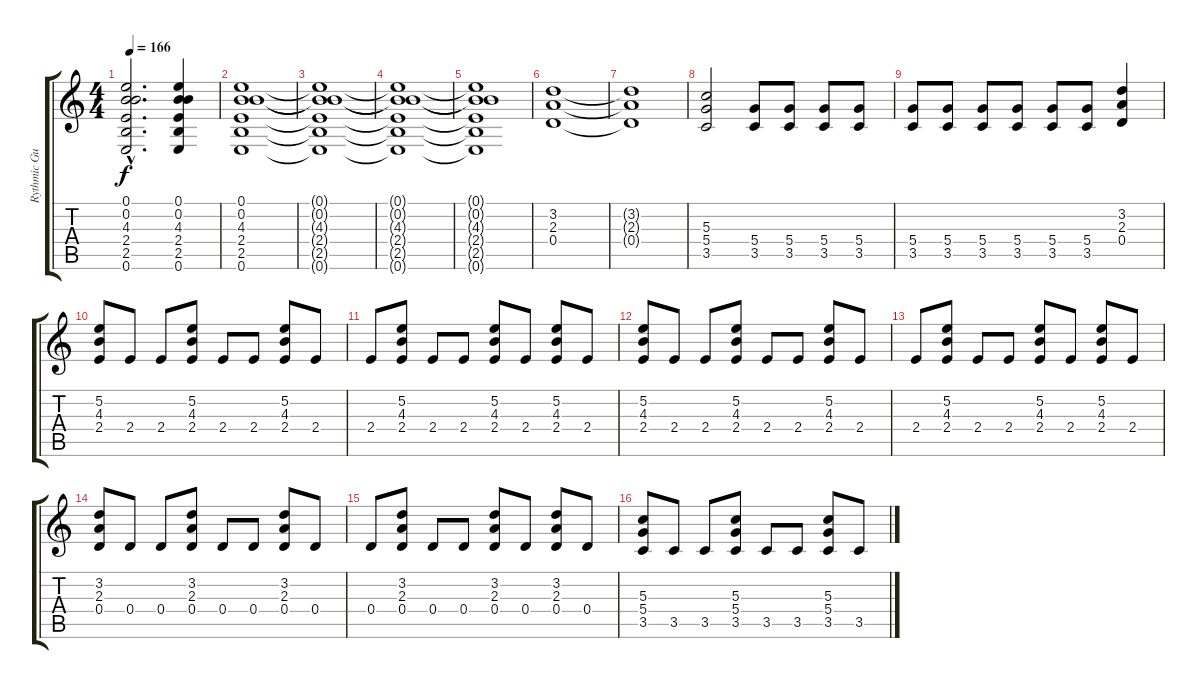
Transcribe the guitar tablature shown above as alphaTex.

\track ("Rythmic Guitar" "Rythmic Gu") {instrument distortionguitar}
\staff {score tabs}
\tuning (E4 B3 G3 D3 A2 E2) {hide}
\ts (4 4)
\tempo 166
\clef g2
\ks c
(0.1{hac t} 0.2{hac t} 4.3{hac t} 2.4{hac t} 2.5{hac t} 0.6{hac t}).2{d dy f} (0.1 0.2 4.3 2.4 2.5 0.6).4 |
(0.1 0.2 4.3 2.4 2.5 0.6).1 |
(0.1{t} 0.2{t} 4.3{t} 2.4{t} 2.5{t} 0.6{t}).1 |
(0.1{t} 0.2{t} 4.3{t} 2.4{t} 2.5{t} 0.6{t}).1 |
(0.1{t} 0.2{t} 4.3{t} 2.4{t} 2.5{t} 0.6{t}).1 |
(3.2 2.3 0.4).1 |
(3.2{t} 2.3{t} 0.4{t}).1 |
(5.3 5.4 3.5).2 (5.4 3.5).8 (5.4 3.5).8 (5.4 3.5).8 (5.4 3.5).8 |
(5.4 3.5).8 (5.4 3.5).8 (5.4 3.5).8 (5.4 3.5).8 (5.4 3.5).8 (5.4 3.5).8 (3.2 2.3 0.4).4 |
(5.2 4.3 2.4).8 2.4.8 2.4.8 (5.2 4.3 2.4).8 2.4.8 2.4.8 (5.2 4.3 2.4).8 2.4.8 |
2.4.8 (5.2 4.3 2.4).8 2.4.8 2.4.8 (5.2 4.3 2.4).8 2.4.8 (5.2 4.3 2.4).8 2.4.8 |
(5.2 4.3 2.4).8 2.4.8 2.4.8 (5.2 4.3 2.4).8 2.4.8 2.4.8 (5.2 4.3 2.4).8 2.4.8 |
2.4.8 (5.2 4.3 2.4).8 2.4.8 2.4.8 (5.2 4.3 2.4).8 2.4.8 (5.2 4.3 2.4).8 2.4.8 |
(3.2 2.3 0.4).8 0.4.8 0.4.8 (3.2 2.3 0.4).8 0.4.8 0.4.8 (3.2 2.3 0.4).8 0.4.8 |
0.4.8 (3.2 2.3 0.4).8 0.4.8 0.4.8 (3.2 2.3 0.4).8 0.4.8 (3.2 2.3 0.4).8 0.4.8 |
(5.3 5.4 3.5).8 3.5.8 3.5.8 (5.3 5.4 3.5).8 3.5.8 3.5.8 (5.3 5.4 3.5).8 3.5.8
